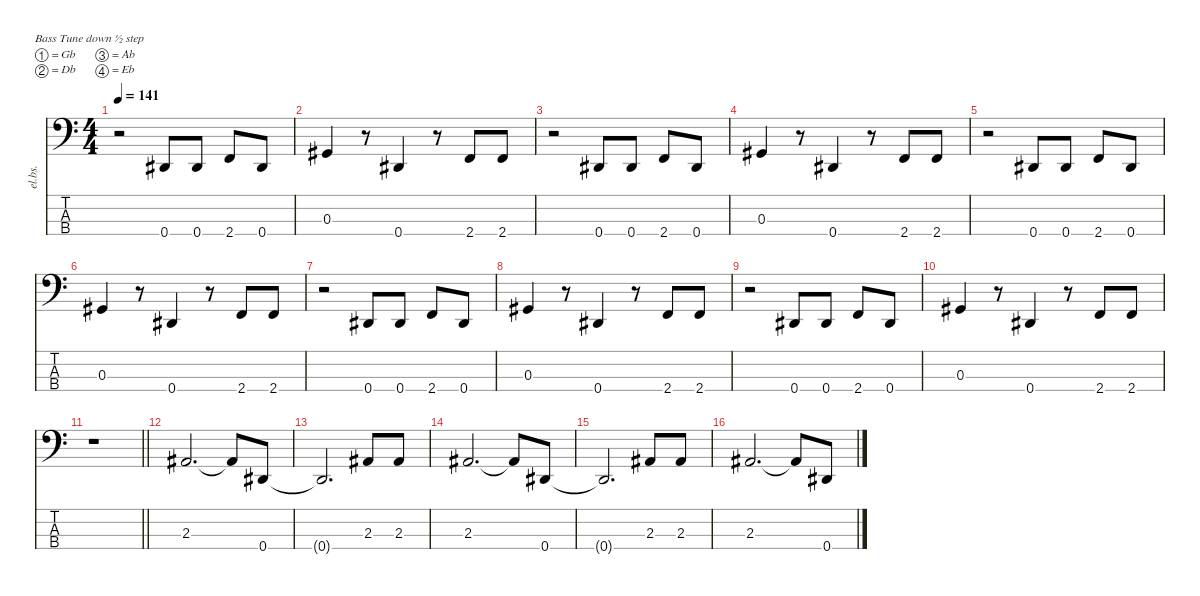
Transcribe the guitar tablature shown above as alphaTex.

\defaultSystemsLayout 4
\hideDynamics
\bracketExtendMode nobrackets
\otherSystemsTrackNameOrientation horizontal
\track ("Bass" "el.bs.") {instrument electricbasspick}
\staff {score tabs}
\tuning (Gb2 Db2 Ab1 Eb1)
\ts (4 4)
\tempo 141
\clef f4
\ks c
r.2{dy fff beam Down} 0.4{acc #}.8{dy ff beam Up} 0.4{acc #}.8{beam Up} 2.4.8{beam Up} 0.4{acc #}.8{beam Up} |
0.3{acc #}.4{beam Up} r.8{beam Up} 0.4{acc #}.4{dy fff beam Up} r.8{beam Up} 2.4.8{beam Up} 2.4.8{beam Up} |
r.2{beam Down} 0.4{acc #}.8{dy ff beam Up} 0.4{acc #}.8{beam Up} 2.4.8{beam Up} 0.4{acc #}.8{beam Up} |
0.3{acc #}.4{beam Up} r.8{beam Up} 0.4{acc #}.4{dy fff beam Up} r.8{beam Up} 2.4.8{beam Up} 2.4.8{beam Up} |
r.2{beam Down} 0.4{acc #}.8{dy ff beam Up} 0.4{acc #}.8{beam Up} 2.4.8{beam Up} 0.4{acc #}.8{beam Up} |
0.3{acc #}.4{beam Up} r.8{beam Up} 0.4{acc #}.4{dy fff beam Up} r.8{beam Up} 2.4.8{beam Up} 2.4.8{beam Up} |
r.2{beam Down} 0.4{acc #}.8{dy ff beam Up} 0.4{acc #}.8{beam Up} 2.4.8{beam Up} 0.4{acc #}.8{beam Up} |
0.3{acc #}.4{beam Up} r.8{beam Up} 0.4{acc #}.4{dy fff beam Up} r.8{beam Up} 2.4.8{beam Up} 2.4.8{beam Up} |
r.2{beam Down} 0.4{acc #}.8{dy ff beam Up} 0.4{acc #}.8{beam Up} 2.4.8{beam Up} 0.4{acc #}.8{beam Up} |
0.3{acc #}.4{beam Up} r.8{beam Up} 0.4{acc #}.4{dy fff beam Up} r.8{beam Up} 2.4.8{beam Up} 2.4.8{beam Up} |
\barLineRight lightlight
r.1{beam Down} |
2.3{acc #}.2{d beam Up} 2.3{t acc #}.8{dy f beam Up} 0.4{acc #}.8{dy ff beam Up} |
0.4{t acc #}.2{d dy f beam Up} 2.3{acc #}.8{beam Up} 2.3{acc #}.8{beam Up} |
2.3{acc #}.2{d dy fff beam Up} 2.3{t acc #}.8{dy f beam Up} 0.4{acc #}.8{dy ff beam Up} |
0.4{t acc #}.2{d dy f beam Up} 2.3{acc #}.8{beam Up} 2.3{acc #}.8{beam Up} |
2.3{acc #}.2{d dy fff beam Up} 2.3{t acc #}.8{dy f beam Up} 0.4{acc #}.8{dy ff beam Up}
